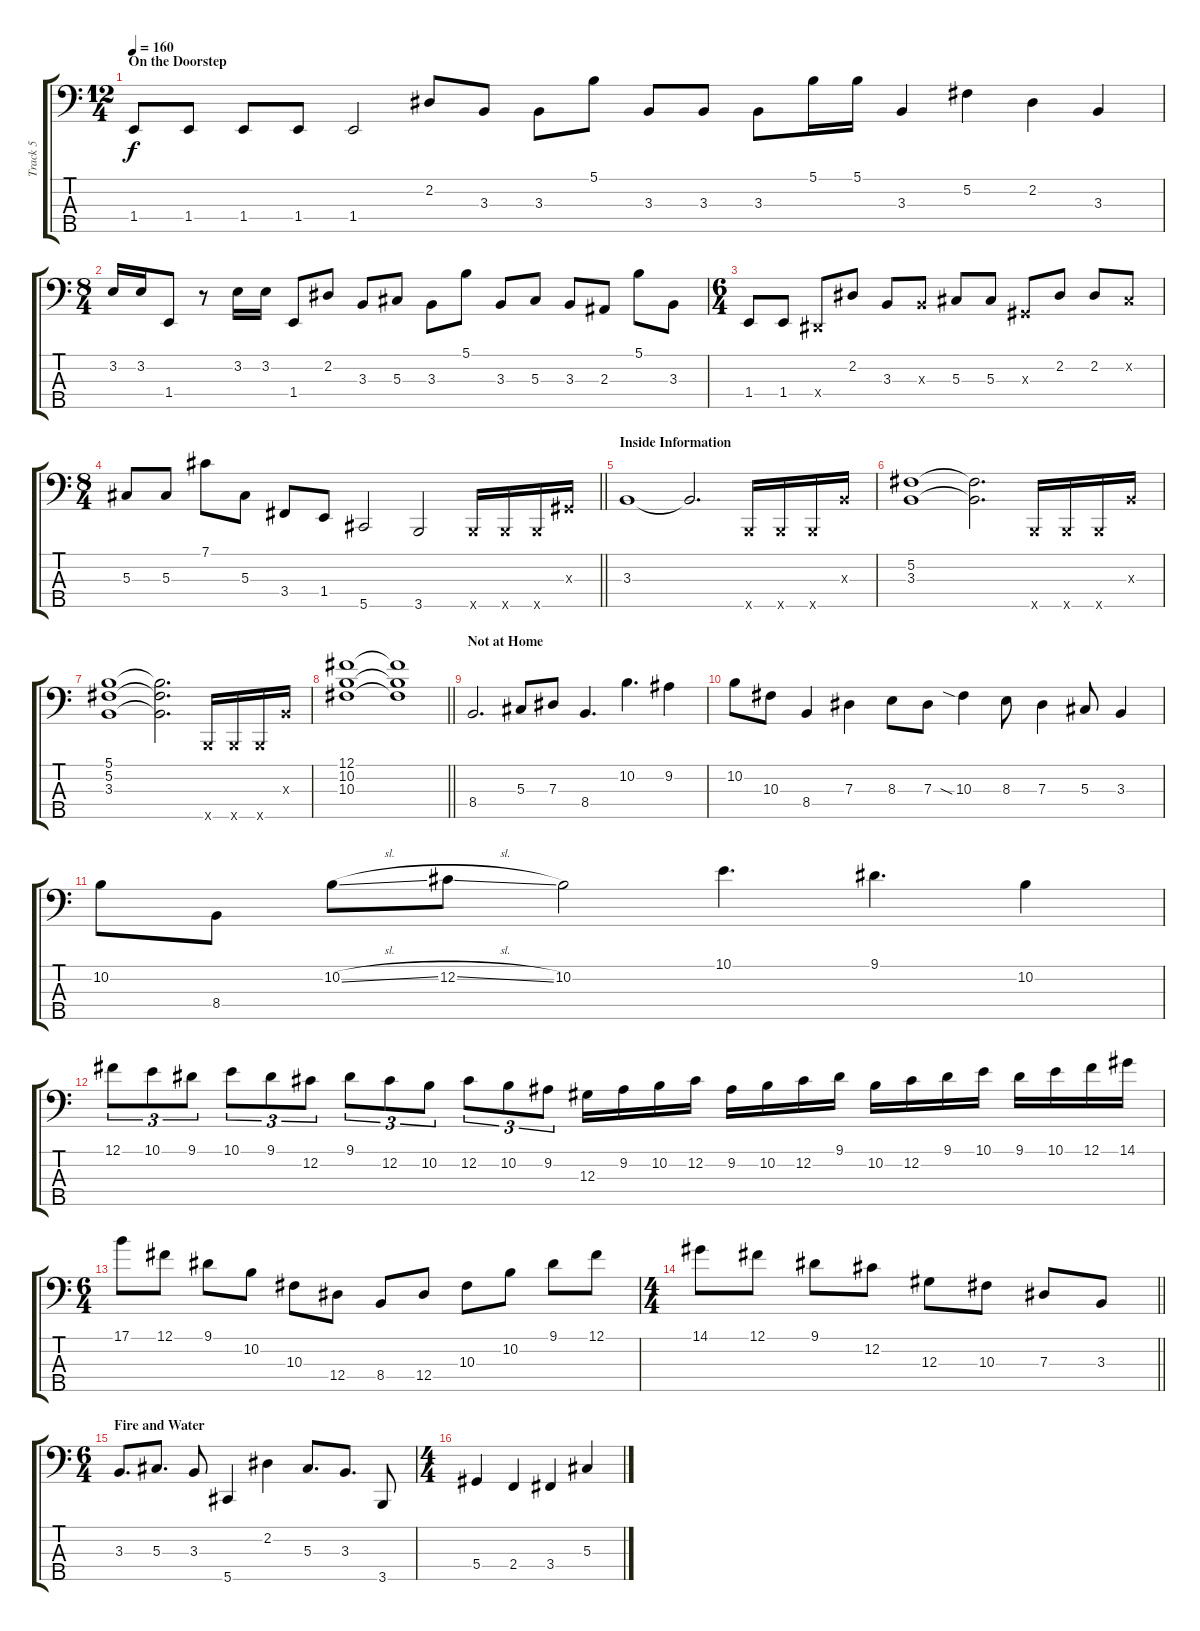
\track ("Track 5" "Track 5") {instrument slapbass1}
\staff {score tabs}
\tuning (Gb2 Db2 Ab1 Eb1 Ab0) {hide}
\ts (12 4)
\section ("" "On the Doorstep")
\tempo 160
\clef f4
\ks c
1.4.8{dy f} 1.4.8 1.4.8 1.4.8 1.4.2 2.2.8 3.3.8 3.3.8 5.1.8 3.3.8 3.3.8 3.3.8 5.1.16 5.1.16 3.3.4 5.2.4 2.2.4 3.3.4 |
\ts (8 4)
3.2.16 3.2.16 1.4.8 r.8 3.2.16 3.2.16 1.4.8 2.2.8 3.3.8 5.3.8 3.3.8 5.1.8 3.3.8 5.3.8 3.3.8 2.3.8 5.1.8 3.3.8 |
\ts (6 4)
1.4.8 1.4.8 0.4{x}.8 2.2.8 3.3.8 3.3{x}.8 5.3.8 5.3.8 0.3{x}.8 2.2.8 2.2.8 0.2{x}.8 |
\ts (8 4)
\barLineRight lightlight
5.3.8 5.3.8 7.1.8 5.3.8 3.4.8 1.4.8 5.5.2 3.5.2 3.5{x}.16 3.5{x}.16 3.5{x}.16 0.3{x}.16 |
\section ("" "Inside Information")
3.3.1 3.3{t}.2{d} 3.5{x}.16 3.5{x}.16 3.5{x}.16 3.3{x}.16 |
(5.2 3.3).1 (5.2{t} 3.3{t}).2{d} 3.5{x}.16 3.5{x}.16 3.5{x}.16 3.3{x}.16 |
(5.1 5.2 3.3).1 (5.1{t} 5.2{t} 3.3{t}).2{d} 3.5{x}.16 3.5{x}.16 3.5{x}.16 3.3{x}.16 |
\barLineRight lightlight
(12.1 10.2 10.3).1 (12.1{t} 10.2{t} 10.3{t}).1 |
\section ("" "Not at Home")
8.4.2{d instrument electricbassfinger} 5.3.8 7.3.8 8.4.4{d} 10.2.4{d} 9.2.4 |
10.2.8 10.3.8 8.4.4 7.3.4 8.3.8 7.3.8 10.3{sia}.4 8.3.8 7.3.4 5.3.8 3.3.4 |
10.2.8 8.4.8 10.2{sl}.8 12.2{sl}.8 10.2.2 10.1.4{d} 9.1.4{d} 10.2.4 |
12.1.8{tu (3 2)} 10.1.8{tu (3 2)} 9.1.8{tu (3 2)} 10.1.8{tu (3 2)} 9.1.8{tu (3 2)} 12.2.8{tu (3 2)} 9.1.8{tu (3 2)} 12.2.8{tu (3 2)} 10.2.8{tu (3 2)} 12.2.8{tu (3 2)} 10.2.8{tu (3 2)} 9.2.8{tu (3 2)} 12.3.16 9.2.16 10.2.16 12.2.16 9.2.16 10.2.16 12.2.16 9.1.16 10.2.16 12.2.16 9.1.16 10.1.16 9.1.16 10.1.16 12.1.16 14.1.16 |
\ts (6 4)
17.1.8 12.1.8 9.1.8 10.2.8 10.3.8 12.4.8 8.4.8 12.4.8 10.3.8 10.2.8 9.1.8 12.1.8 |
\ts (4 4)
\barLineRight lightlight
14.1.8 12.1.8 9.1.8 12.2.8 12.3.8 10.3.8 7.3.8 3.3.8 |
\ts (6 4)
\section ("" "Fire and Water")
3.3.8{d} 5.3.8{d} 3.3.8 5.5.4 2.2.4 5.3.8{d} 3.3.8{d} 3.5.8 |
\ts (4 4)
5.4.4 2.4.4 3.4.4 5.3.4
